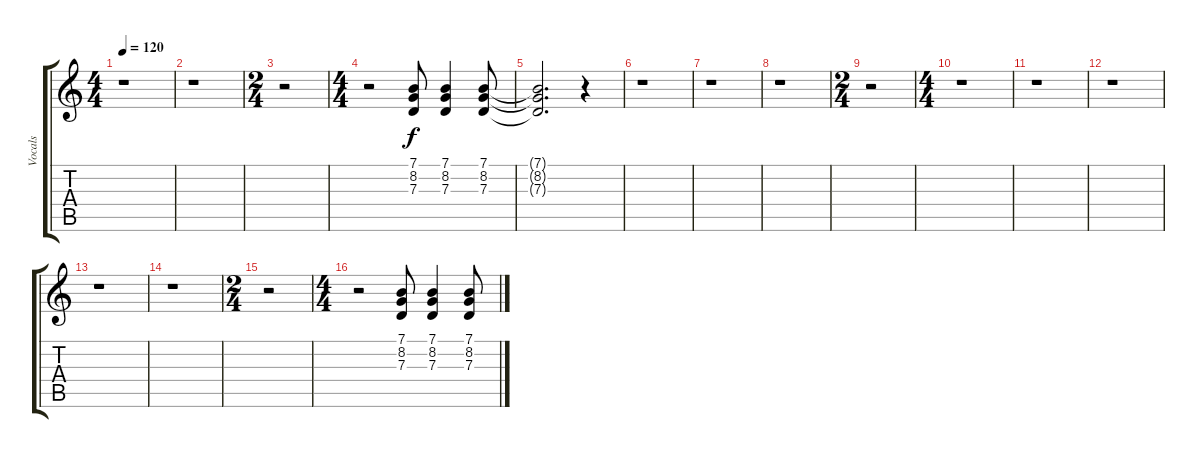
\track ("Vocals" "Vocals") {instrument synthvoice}
\staff {score tabs}
\tuning (E4 B3 G3 D3 A2 E2) {hide}
\ts (4 4)
\tempo 120
\clef g2
\ks c
r.1{dy f} |
r.1 |
\ts (2 4)
r.2 |
\ts (4 4)
r.2 (7.1 8.2 7.3).8 (7.1 8.2 7.3).4 (7.1 8.2 7.3).8 |
(7.1{t} 8.2{t} 7.3{t}).2{d} r.4 |
r.1 |
r.1 |
r.1 |
\ts (2 4)
r.2 |
\ts (4 4)
r.1 |
r.1 |
r.1 |
r.1 |
r.1 |
\ts (2 4)
r.2 |
\ts (4 4)
r.2 (7.1 8.2 7.3).8 (7.1 8.2 7.3).4 (7.1 8.2 7.3).8
